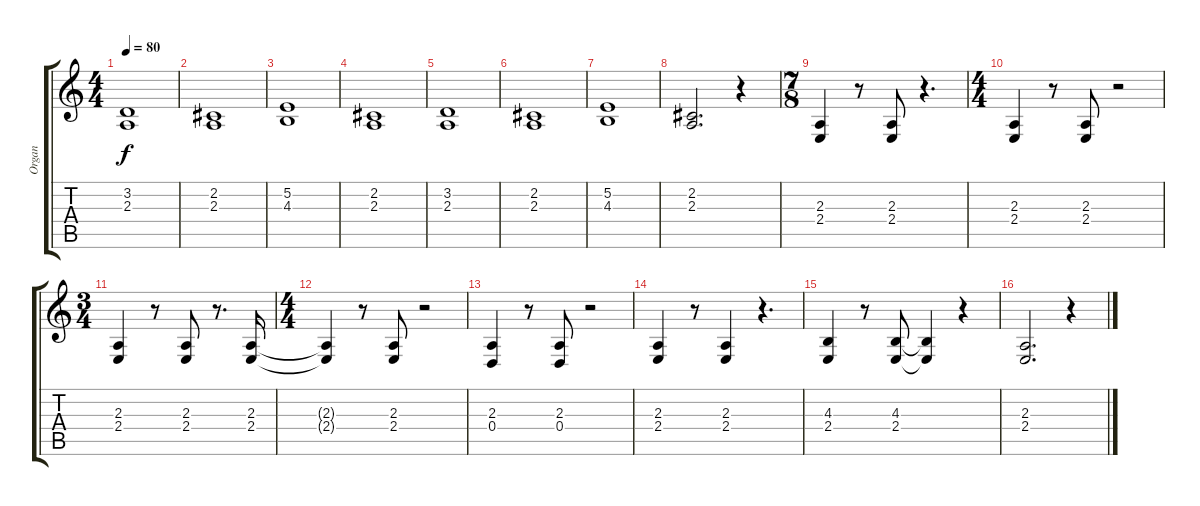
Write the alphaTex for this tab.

\track ("Organ" "Organ") {instrument drawbarorgan}
\staff {score tabs}
\tuning (E4 B3 G3 D3 A2 E2) {hide}
\ts (4 4)
\tempo 80
\clef g2
\ks c
(3.2 2.3).1{dy f} |
(2.2 2.3).1 |
(5.2 4.3).1 |
(2.2 2.3).1 |
(3.2 2.3).1 |
(2.2 2.3).1 |
(5.2 4.3).1 |
(2.2 2.3).2{d} r.4 |
\ts (7 8)
(2.3 2.4).4 r.8 (2.3 2.4).8 r.4{d} |
\ts (4 4)
(2.3 2.4).4 r.8 (2.3 2.4).8 r.2 |
\ts (3 4)
(2.3 2.4).4 r.8 (2.3 2.4).8 r.8{d} (2.3 2.4).16 |
\ts (4 4)
(2.3{t} 2.4{t}).4 r.8 (2.3 2.4).8 r.2 |
(2.3 0.4).4 r.8 (2.3 0.4).8 r.2 |
(2.3 2.4).4 r.8 (2.3 2.4).4 r.4{d} |
(4.3 2.4).4 r.8 (4.3 2.4).8 (4.3{t} 2.4{t}).4 r.4 |
(2.3 2.4).2{d} r.4
